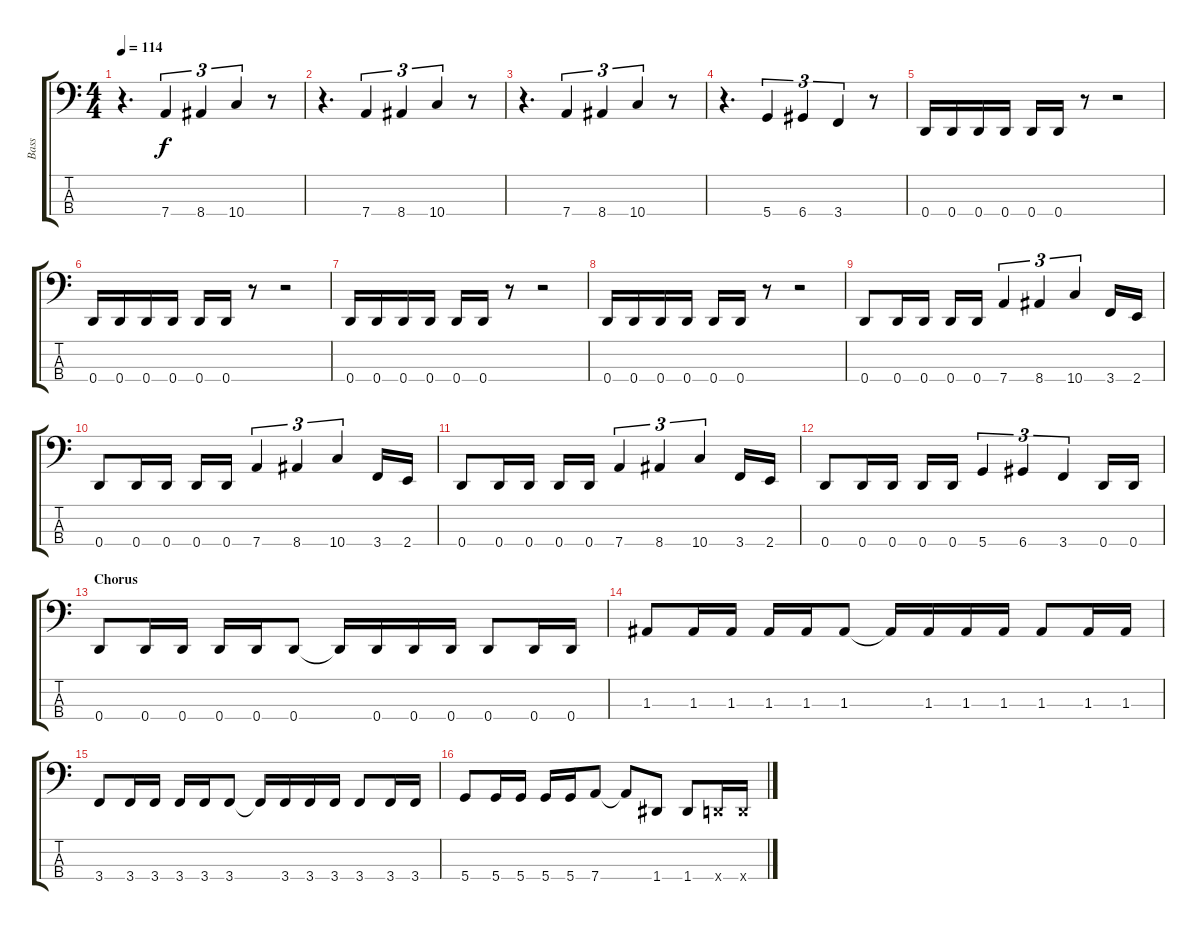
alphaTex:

\track ("Bass" "Bass") {instrument electricbassfinger}
\staff {score tabs}
\tuning (G2 D2 A1 D1) {hide}
\ts (4 4)
\tempo 114
\clef f4
\ks c
r.4{d dy f} 7.4.4{tu (3 2)} 8.4.4{tu (3 2)} 10.4.4{tu (3 2)} r.8 |
r.4{d} 7.4.4{tu (3 2)} 8.4.4{tu (3 2)} 10.4.4{tu (3 2)} r.8 |
r.4{d} 7.4.4{tu (3 2)} 8.4.4{tu (3 2)} 10.4.4{tu (3 2)} r.8 |
r.4{d} 5.4.4{tu (3 2)} 6.4.4{tu (3 2)} 3.4.4{tu (3 2)} r.8 |
0.4.16 0.4.16 0.4.16 0.4.16 0.4.16 0.4.16 r.8 r.2 |
0.4.16 0.4.16 0.4.16 0.4.16 0.4.16 0.4.16 r.8 r.2 |
0.4.16 0.4.16 0.4.16 0.4.16 0.4.16 0.4.16 r.8 r.2 |
0.4.16 0.4.16 0.4.16 0.4.16 0.4.16 0.4.16 r.8 r.2 |
\section ("" "")
0.4.8 0.4.16 0.4.16 0.4.16 0.4.16 7.4.4{tu (3 2)} 8.4.4{tu (3 2)} 10.4.4{tu (3 2)} 3.4.16 2.4.16 |
0.4.8 0.4.16 0.4.16 0.4.16 0.4.16 7.4.4{tu (3 2)} 8.4.4{tu (3 2)} 10.4.4{tu (3 2)} 3.4.16 2.4.16 |
0.4.8 0.4.16 0.4.16 0.4.16 0.4.16 7.4.4{tu (3 2)} 8.4.4{tu (3 2)} 10.4.4{tu (3 2)} 3.4.16 2.4.16 |
0.4.8 0.4.16 0.4.16 0.4.16 0.4.16 5.4.4{tu (3 2)} 6.4.4{tu (3 2)} 3.4.4{tu (3 2)} 0.4.16 0.4.16 |
\section ("" "Chorus")
0.4.8 0.4.16 0.4.16 0.4.16 0.4.16 0.4.8 0.4{t}.16 0.4.16 0.4.16 0.4.16 0.4.8 0.4.16 0.4.16 |
1.3.8 1.3.16 1.3.16 1.3.16 1.3.16 1.3.8 1.3{t}.16 1.3.16 1.3.16 1.3.16 1.3.8 1.3.16 1.3.16 |
3.4.8 3.4.16 3.4.16 3.4.16 3.4.16 3.4.8 3.4{t}.16 3.4.16 3.4.16 3.4.16 3.4.8 3.4.16 3.4.16 |
5.4.8 5.4.16 5.4.16 5.4.16 5.4.16 7.4.8 7.4{t}.8 1.4.8 1.4.8 0.4{x}.16 0.4{x}.16
